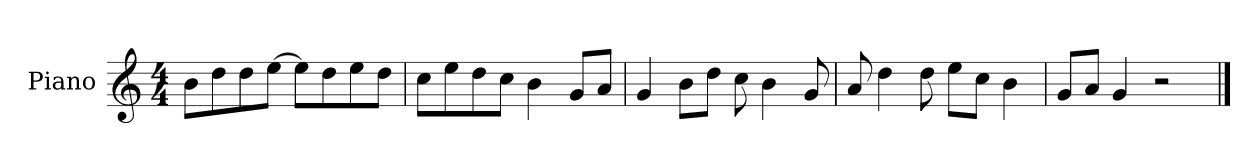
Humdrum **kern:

**kern
*part1
*staff1
*I"Piano
*I'P-no
*clefG2
*k[]
*M4/4
*MM90
=1
8b\L
8dd\
8dd\
[8ee\J
8ee\L]
8dd\
8ee\
8dd\J
=2
8cc\L
8ee\
8dd\
8cc\J
4b\
8g/L
8a/J
=3
4g/
8b\L
8dd\J
8cc\
4b\
8g/
=4
8a/
4dd\
8dd\
8ee\L
8cc\J
4b\
=5
8g/L
8a/J
4g/
2r
==
*-
